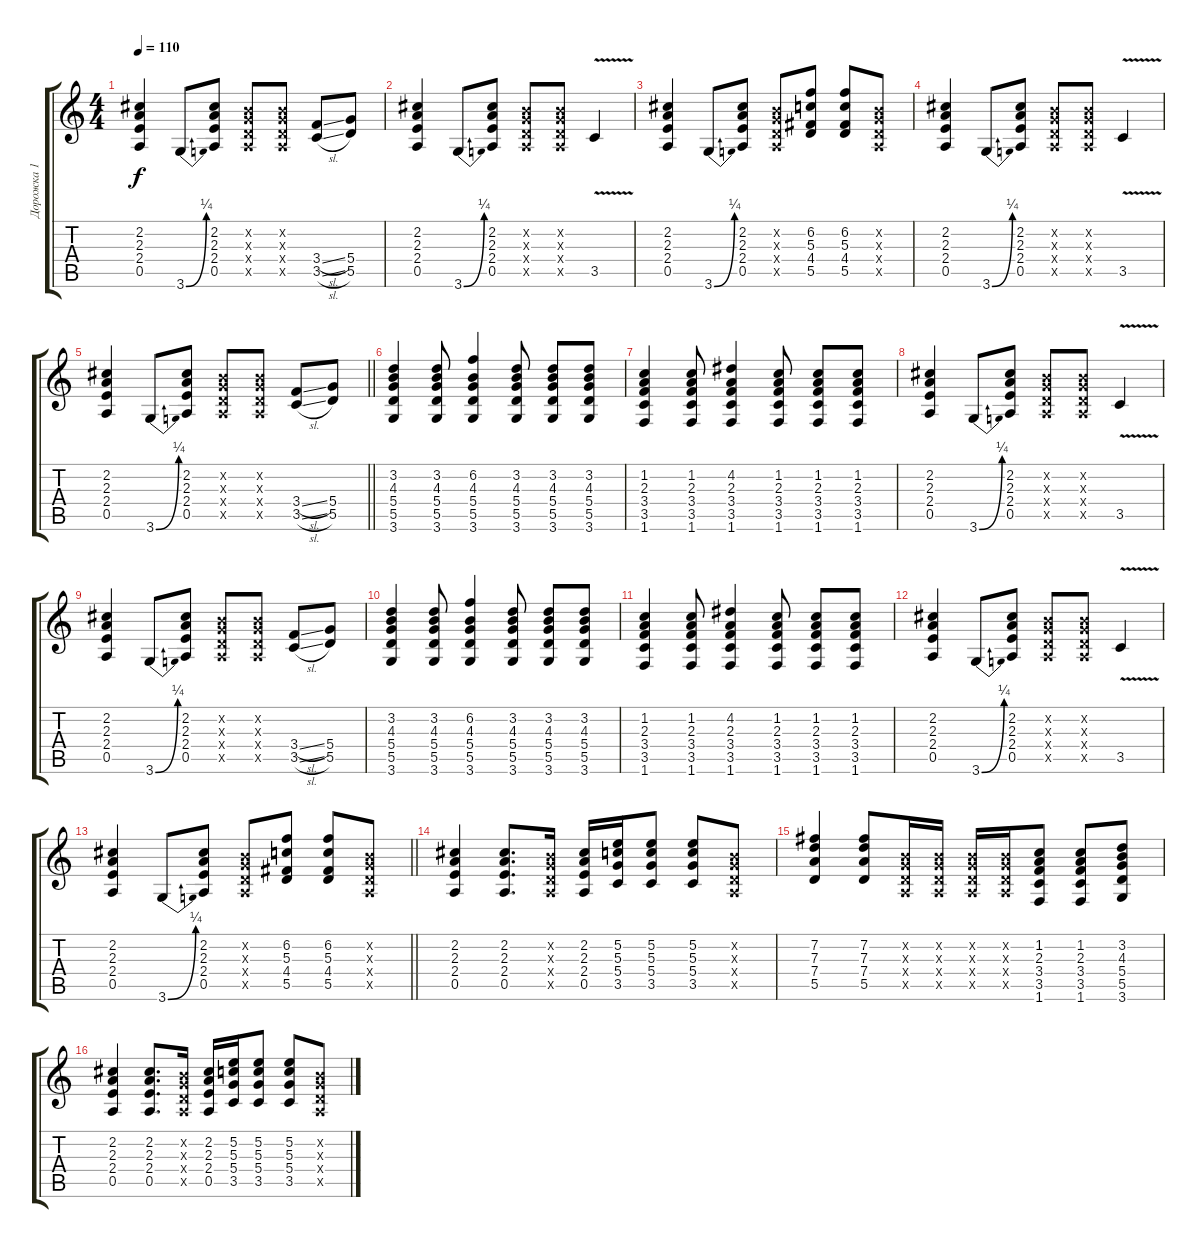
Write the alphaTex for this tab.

\track ("Дорожка 1" "Дорожка 1") {instrument electricguitarjazz}
\staff {score tabs}
\tuning (E4 B3 G3 D3 A2 E2) {hide}
\ts (4 4)
\tempo 110
\clef g2
\ks c
(2.2 2.3 2.4 0.5).4{dy f} 3.6{be (bend 0 0 60 1)}.8 (2.2 2.3 2.4 0.5).8 (0.2{x} 0.3{x} 0.4{x} 0.5{x}).8 (0.2{x} 0.3{x} 0.4{x} 0.5{x}).8 (3.4{sl} 3.5{sl}).8 (5.4 5.5).8 |
(2.2 2.3 2.4 0.5).4 3.6{be (bend 0 0 60 1)}.8 (2.2 2.3 2.4 0.5).8 (0.2{x} 0.3{x} 0.4{x} 0.5{x}).8 (0.2{x} 0.3{x} 0.4{x} 0.5{x}).8 3.5{v}.4 |
(2.2 2.3 2.4 0.5).4 3.6{be (bend 0 0 60 1)}.8 (2.2 2.3 2.4 0.5).8 (0.2{x} 0.3{x} 0.4{x} 0.5{x}).8 (6.2 5.3 4.4 5.5).8 (6.2 5.3 4.4 5.5).8 (0.2{x} 0.3{x} 0.4{x} 0.5{x}).8 |
(2.2 2.3 2.4 0.5).4 3.6{be (bend 0 0 60 1)}.8 (2.2 2.3 2.4 0.5).8 (0.2{x} 0.3{x} 0.4{x} 0.5{x}).8 (0.2{x} 0.3{x} 0.4{x} 0.5{x}).8 3.5{v}.4 |
\barLineRight lightlight
(2.2 2.3 2.4 0.5).4 3.6{be (bend 0 0 60 1)}.8 (2.2 2.3 2.4 0.5).8 (0.2{x} 0.3{x} 0.4{x} 0.5{x}).8 (0.2{x} 0.3{x} 0.4{x} 0.5{x}).8 (3.4{sl} 3.5{sl}).8 (5.4 5.5).8 |
(3.2 4.3 5.4 5.5 3.6).4 (3.2 4.3 5.4 5.5 3.6).8 (6.2 4.3 5.4 5.5 3.6).4 (3.2 4.3 5.4 5.5 3.6).8 (3.2 4.3 5.4 5.5 3.6).8 (3.2 4.3 5.4 5.5 3.6).8 |
(1.2 2.3 3.4 3.5 1.6).4 (1.2 2.3 3.4 3.5 1.6).8 (4.2 2.3 3.4 3.5 1.6).4 (1.2 2.3 3.4 3.5 1.6).8 (1.2 2.3 3.4 3.5 1.6).8 (1.2 2.3 3.4 3.5 1.6).8 |
(2.2 2.3 2.4 0.5).4 3.6{be (bend 0 0 60 1)}.8 (2.2 2.3 2.4 0.5).8 (0.2{x} 0.3{x} 0.4{x} 0.5{x}).8 (0.2{x} 0.3{x} 0.4{x} 0.5{x}).8 3.5{v}.4 |
(2.2 2.3 2.4 0.5).4 3.6{be (bend 0 0 60 1)}.8 (2.2 2.3 2.4 0.5).8 (0.2{x} 0.3{x} 0.4{x} 0.5{x}).8 (0.2{x} 0.3{x} 0.4{x} 0.5{x}).8 (3.4{sl} 3.5{sl}).8 (5.4 5.5).8 |
(3.2 4.3 5.4 5.5 3.6).4 (3.2 4.3 5.4 5.5 3.6).8 (6.2 4.3 5.4 5.5 3.6).4 (3.2 4.3 5.4 5.5 3.6).8 (3.2 4.3 5.4 5.5 3.6).8 (3.2 4.3 5.4 5.5 3.6).8 |
(1.2 2.3 3.4 3.5 1.6).4 (1.2 2.3 3.4 3.5 1.6).8 (4.2 2.3 3.4 3.5 1.6).4 (1.2 2.3 3.4 3.5 1.6).8 (1.2 2.3 3.4 3.5 1.6).8 (1.2 2.3 3.4 3.5 1.6).8 |
(2.2 2.3 2.4 0.5).4 3.6{be (bend 0 0 60 1)}.8 (2.2 2.3 2.4 0.5).8 (0.2{x} 0.3{x} 0.4{x} 0.5{x}).8 (0.2{x} 0.3{x} 0.4{x} 0.5{x}).8 3.5{v}.4 |
\barLineRight lightlight
(2.2 2.3 2.4 0.5).4 3.6{be (bend 0 0 60 1)}.8 (2.2 2.3 2.4 0.5).8 (0.2{x} 0.3{x} 0.4{x} 0.5{x}).8 (6.2 5.3 4.4 5.5).8 (6.2 5.3 4.4 5.5).8 (0.2{x} 0.3{x} 0.4{x} 0.5{x}).8 |
(2.2 2.3 2.4 0.5).4 (2.2 2.3 2.4 0.5).8{d} (0.2{x} 0.3{x} 0.4{x} 0.5{x}).16 (2.2 2.3 2.4 0.5).16 (5.2 5.3 5.4 3.5).16 (5.2 5.3 5.4 3.5).8 (5.2 5.3 5.4 3.5).8 (0.2{x} 0.3{x} 0.4{x} 0.5{x}).8 |
(7.2 7.3 7.4 5.5).4 (7.2 7.3 7.4 5.5).8 (0.2{x} 0.3{x} 0.4{x} 0.5{x}).16 (0.2{x} 0.3{x} 0.4{x} 0.5{x}).16 (0.2{x} 0.3{x} 0.4{x} 0.5{x}).16 (0.2{x} 0.3{x} 0.4{x} 0.5{x}).16 (1.2 2.3 3.4 3.5 1.6).8 (1.2 2.3 3.4 3.5 1.6).8 (3.2 4.3 5.4 5.5 3.6).8 |
(2.2 2.3 2.4 0.5).4 (2.2 2.3 2.4 0.5).8{d} (0.2{x} 0.3{x} 0.4{x} 0.5{x}).16 (2.2 2.3 2.4 0.5).16 (5.2 5.3 5.4 3.5).16 (5.2 5.3 5.4 3.5).8 (5.2 5.3 5.4 3.5).8 (0.2{x} 0.3{x} 0.4{x} 0.5{x}).8
